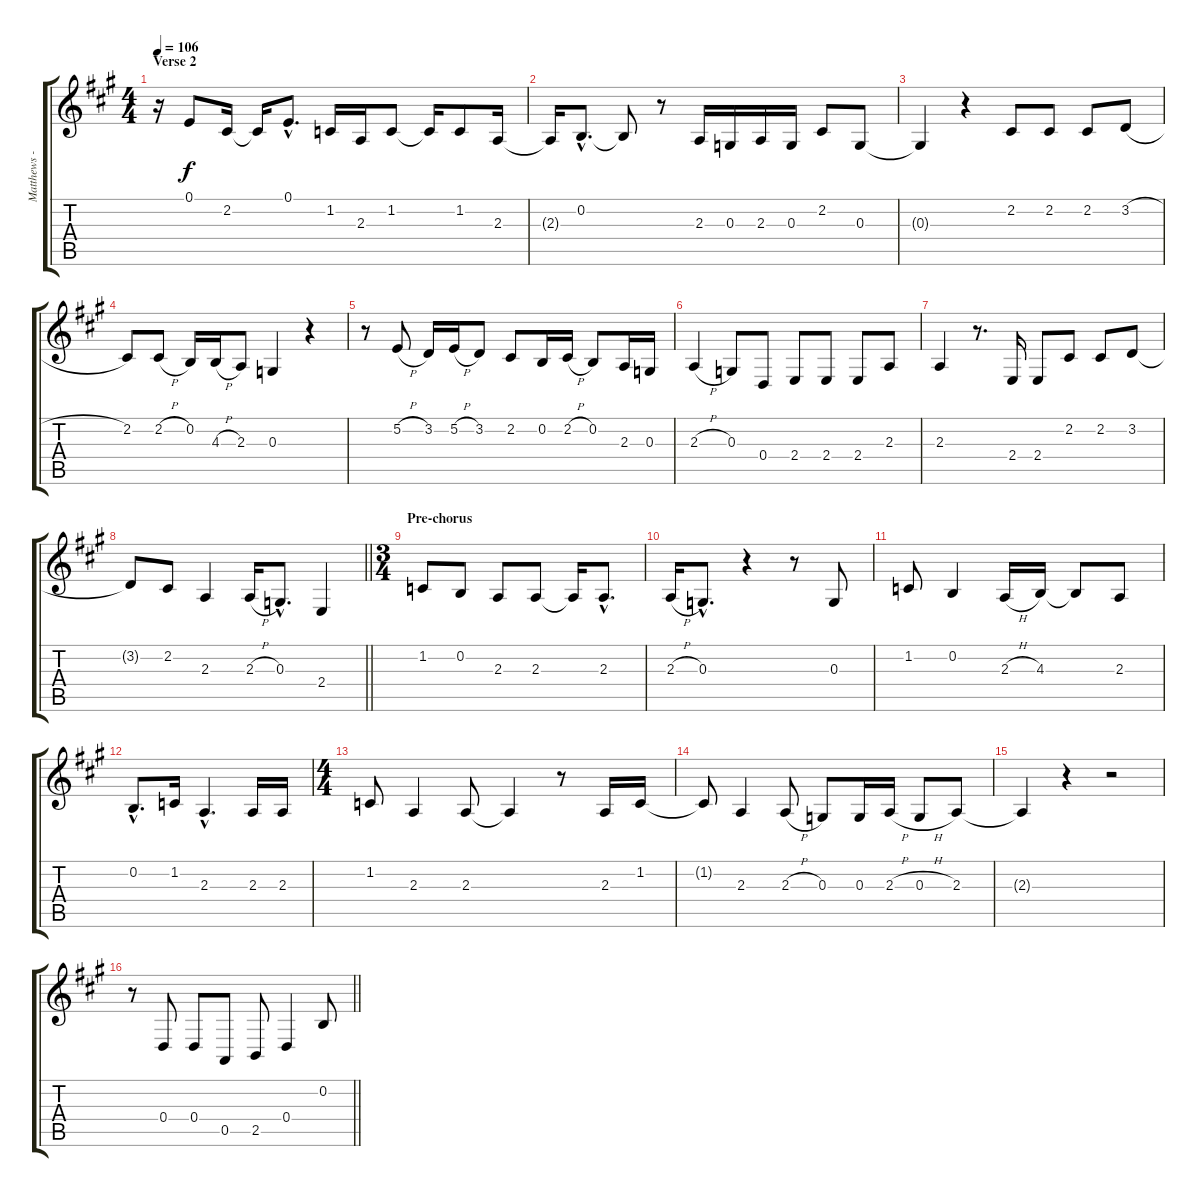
\track ("Matthews - Vocals" "Matthews -") {instrument violin}
\staff {score tabs}
\tuning (E4 B3 G3 D3 A2 E2) {hide}
\ts (4 4)
\section ("" "Verse 2")
\tempo 106
\clef g2
\ks a
r.16{dy f} 0.1.8 2.2.16 2.2{t}.16 0.1{hac}.8{d} 1.2.16 2.3.16 1.2.8 1.2{t}.16 1.2.8 2.3.16 |
2.3{t}.16 0.2{hac}.8{d} 0.2{t}.8 r.8 2.3.16 0.3.16 2.3.16 0.3.16 2.2.8 0.3.8 |
0.3{t}.4 r.4 2.2.8 2.2.8 2.2.8 3.2{h}.8 |
2.2.8 2.2{h}.8 0.2.16 4.3{h}.16 2.3.8 0.3.4 r.4 |
r.8 5.2{h}.8 3.2.16 5.2{h}.16 3.2.8 2.2.8 0.2.16 2.2{h}.16 0.2.8 2.3.16 0.3.16 |
2.3{h}.4 0.3.8 0.4.8 2.4.8 2.4.8 2.4.8 2.3.8 |
2.3.4 r.8{d} 2.4.16 2.4.8 2.2.8 2.2.8 3.2.8 |
\barLineRight lightlight
3.2{t}.8 2.2.8 2.3.4 2.3{h}.16 0.3{hac}.8{d} 2.4.4 |
\ts (3 4)
\section ("" "Pre-chorus")
1.2.8 0.2.8 2.3.8 2.3.8 2.3{t}.16 2.3{hac}.8{d} |
2.3{h}.16 0.3{hac}.8{d} r.4 r.8 0.3.8 |
1.2.8 0.2.4 2.3{h}.16 4.3.16 4.3{t}.8 2.3.8 |
0.2{hac}.8{d} 1.2.16 2.3{hac}.4{d} 2.3.16 2.3.16 |
\ts (4 4)
1.2.8 2.3.4 2.3.8 2.3{t}.4 r.8 2.3.16 1.2.16 |
1.2{t}.8 2.3.4 2.3{h}.8 0.3.8 0.3.16 2.3{h}.16 0.3{h}.8 2.3.8 |
2.3{t}.4 r.4 r.2 |
\barLineRight lightlight
r.8 0.4.8 0.4.8 0.5.8 2.5.8 0.4.4 0.2{h}.8
